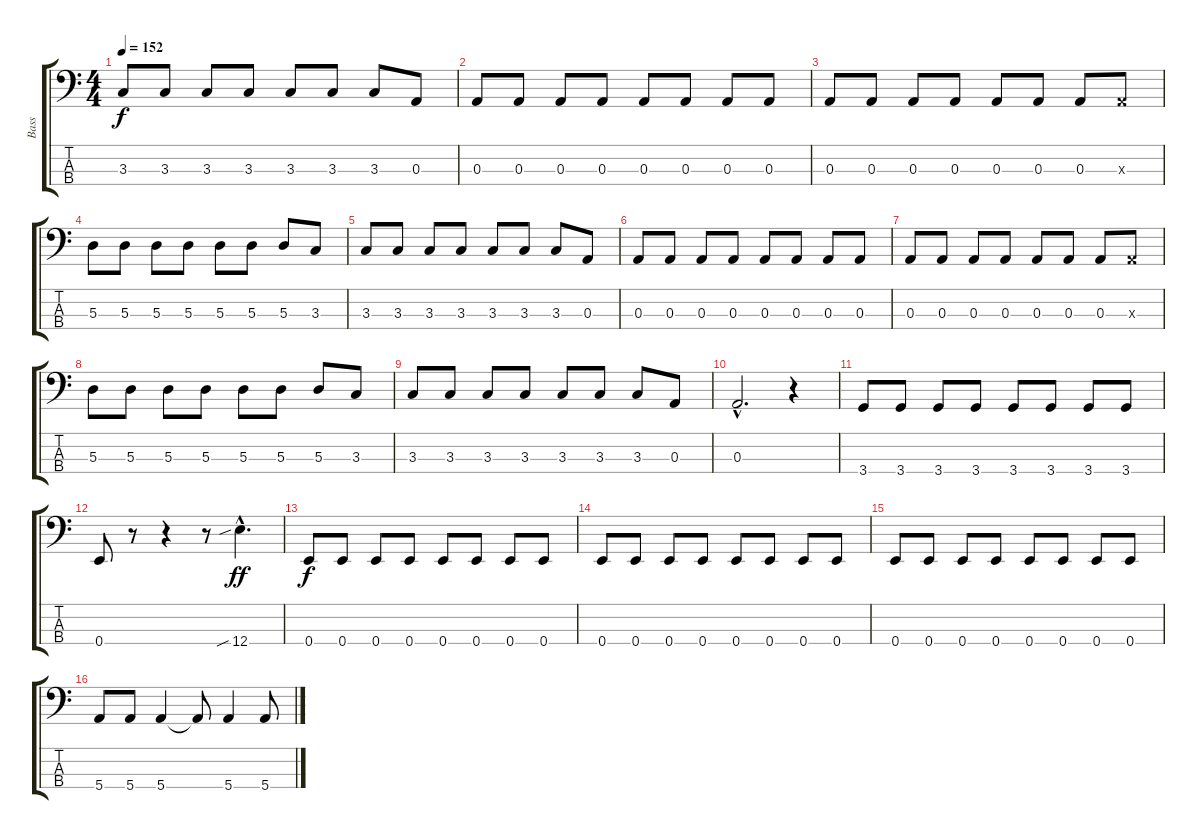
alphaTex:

\track ("Bass" "Bass") {instrument electricbasspick}
\staff {score tabs}
\tuning (G2 D2 A1 E1) {hide}
\ts (4 4)
\tempo 152
\clef f4
\ks c
3.3.8{dy f} 3.3.8 3.3.8 3.3.8 3.3.8 3.3.8 3.3.8 0.3.8 |
0.3.8 0.3.8 0.3.8 0.3.8 0.3.8 0.3.8 0.3.8 0.3.8 |
0.3.8 0.3.8 0.3.8 0.3.8 0.3.8 0.3.8 0.3.8 0.3{x}.8 |
5.3.8 5.3.8 5.3.8 5.3.8 5.3.8 5.3.8 5.3.8 3.3.8 |
3.3.8 3.3.8 3.3.8 3.3.8 3.3.8 3.3.8 3.3.8 0.3.8 |
0.3.8 0.3.8 0.3.8 0.3.8 0.3.8 0.3.8 0.3.8 0.3.8 |
0.3.8 0.3.8 0.3.8 0.3.8 0.3.8 0.3.8 0.3.8 0.3{x}.8 |
5.3.8 5.3.8 5.3.8 5.3.8 5.3.8 5.3.8 5.3.8 3.3.8 |
3.3.8 3.3.8 3.3.8 3.3.8 3.3.8 3.3.8 3.3.8 0.3.8 |
0.3{hac}.2{d} r.4 |
3.4.8 3.4.8 3.4.8 3.4.8 3.4.8 3.4.8 3.4.8 3.4.8 |
0.4.8 r.8 r.4 r.8 12.4{sib hac}.4{d dy ff} |
0.4.8{dy f} 0.4.8 0.4.8 0.4.8 0.4.8 0.4.8 0.4.8 0.4.8 |
0.4.8 0.4.8 0.4.8 0.4.8 0.4.8 0.4.8 0.4.8 0.4.8 |
0.4.8 0.4.8 0.4.8 0.4.8 0.4.8 0.4.8 0.4.8 0.4.8 |
5.4.8 5.4.8 5.4.4 5.4{t}.8 5.4.4 5.4.8
